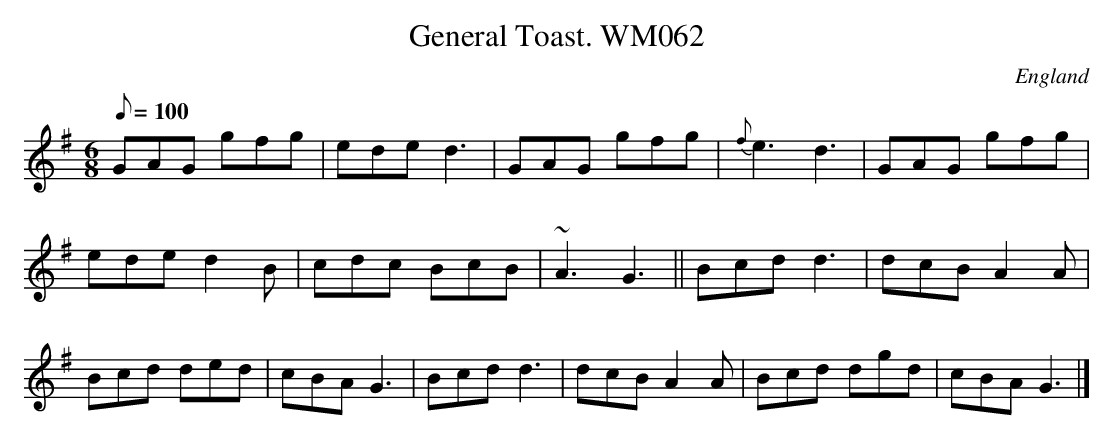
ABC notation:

X:1
T:General Toast. WM062
M:6/8
L:1/8
Q:100
O:England
K:G
GAG gfg|eded3|GAG gfg|{f}e3d3|GAG gfg|!ede d2B|cdc BcB|~A3G3||
Bcdd3|dcBA2A|!Bcd ded|cBAG3|Bcdd3|dcBA2A|Bcd dgd|cBAG3|]
